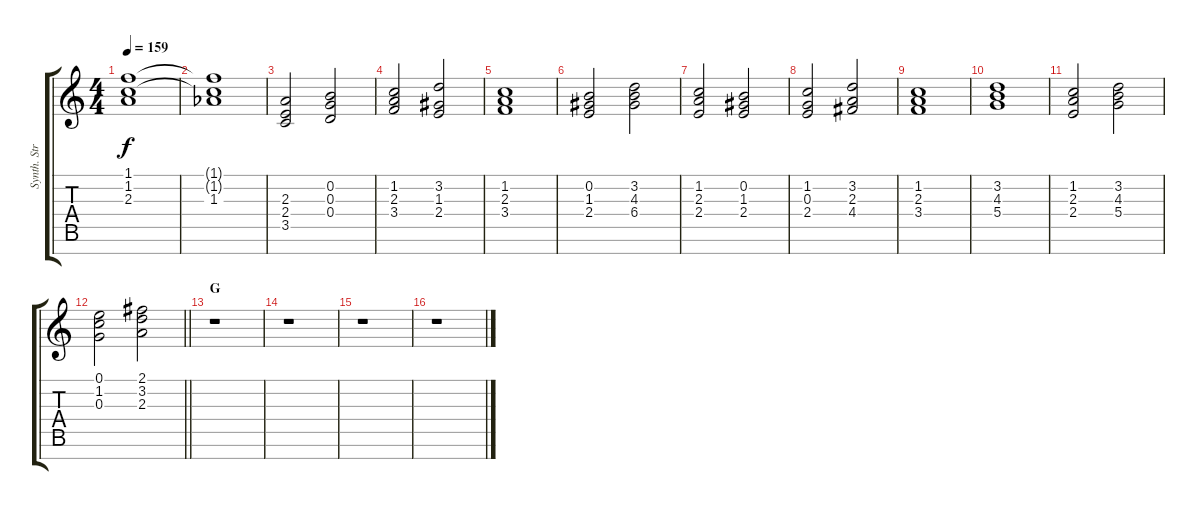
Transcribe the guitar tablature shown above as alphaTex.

\track ("Synth. Strings" "Synth. Str") {instrument stringensemble1}
\staff {score tabs}
\tuning (E5 B4 G4 D4 A3 E3 B2) {hide}
\ts (4 4)
\tempo 159
\clef g2
\ks c
(1.1 1.2 2.3).1{dy f} |
(1.1{t} 1.2{t} 1.3{acc b}).1 |
(2.3 2.4 3.5).2 (0.2 0.3 0.4).2 |
(1.2 2.3 3.4).2 (3.2 1.3 2.4).2 |
(1.2 2.3 3.4).1 |
(0.2 1.3 2.4).2 (3.2 4.3 6.4).2 |
(1.2 2.3 2.4).2 (0.2 1.3 2.4).2 |
(1.2 0.3 2.4).2 (3.2 2.3 4.4).2 |
(1.2 2.3 3.4).1 |
(3.2 4.3 5.4).1 |
(1.2 2.3 2.4).2 (3.2 4.3 5.4).2 |
\barLineRight lightlight
(0.1 1.2 0.3).2 (2.1 3.2 2.3).2 |
\section ("" "G")
r.1 |
r.1 |
r.1 |
r.1
